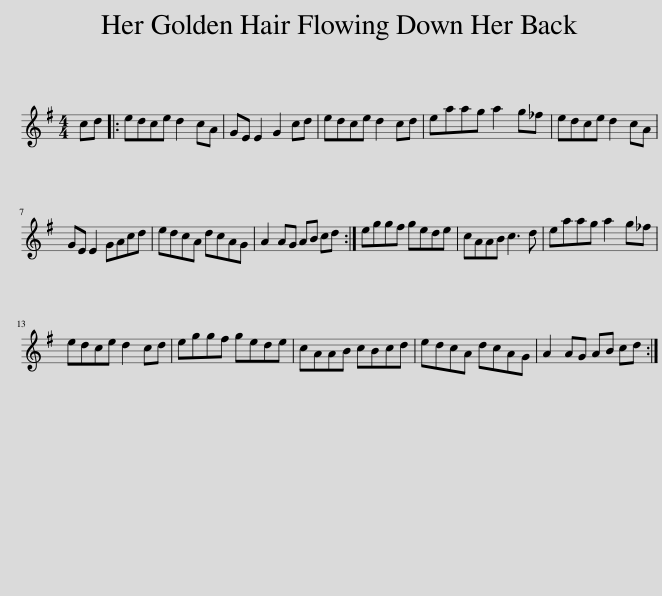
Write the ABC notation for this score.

X:1
L:1/8
M:4/4
I:linebreak $
K:G
V:1 treble
V:1
 cd |: edce d2 cA | GE E2 G2 cd | edce d2 cd | eaag a2 g_f | %5
 edce d2 cA |$ GE E2 GAcd | edcA dcAG | A2 AG AB cd :| eggf gede | %10
 cAAB c3 d | eaag a2 g_f |$ edce d2 cd | eggf gede | cAAB cBcd | %15
 edcA dcAG | A2 AG AB cd :| %17
